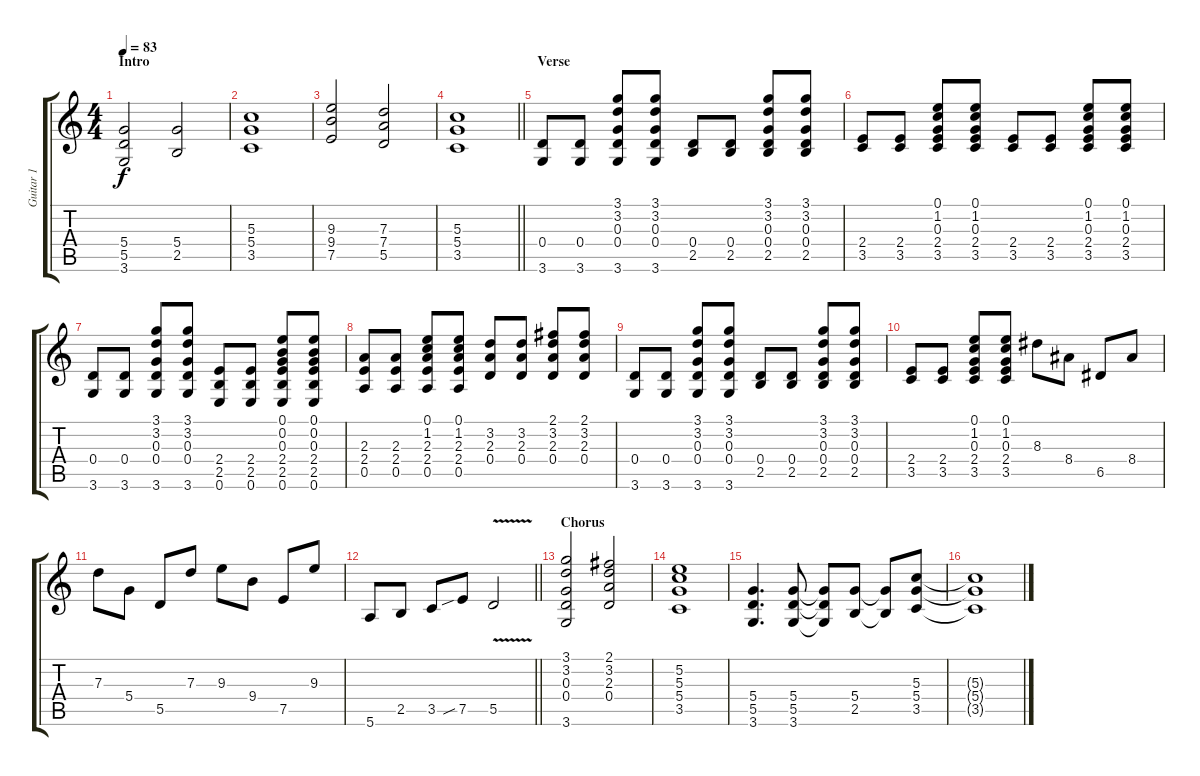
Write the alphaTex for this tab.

\track ("Guitar 1" "Guitar 1") {instrument overdrivenguitar}
\staff {score tabs}
\tuning (E4 B3 G3 D3 A2 E2) {hide}
\ts (4 4)
\section ("" "Intro")
\tempo 83
\clef g2
\ks c
(5.4 5.5 3.6).2{dy f instrument overdrivenguitar} (5.4 2.5).2 |
(5.3 5.4 3.5).1 |
(9.3 9.4 7.5).2 (7.3 7.4 5.5).2 |
\barLineRight lightlight
(5.3 5.4 3.5).1 |
\section ("" "Verse")
(0.4 3.6).8 (0.4 3.6).8 (3.1 3.2 0.3 0.4 3.6).8 (3.1 3.2 0.3 0.4 3.6).8 (0.4 2.5).8 (0.4 2.5).8 (3.1 3.2 0.3 0.4 2.5).8 (3.1 3.2 0.3 0.4 2.5).8 |
(2.4 3.5).8 (2.4 3.5).8 (0.1 1.2 0.3 2.4 3.5).8 (0.1 1.2 0.3 2.4 3.5).8 (2.4 3.5).8 (2.4 3.5).8 (0.1 1.2 0.3 2.4 3.5).8 (0.1 1.2 0.3 2.4 3.5).8 |
(0.4 3.6).8 (0.4 3.6).8 (3.1 3.2 0.3 0.4 3.6).8 (3.1 3.2 0.3 0.4 3.6).8 (2.4 2.5 0.6).8 (2.4 2.5 0.6).8 (0.1 0.2 0.3 2.4 2.5 0.6).8 (0.1 0.2 0.3 2.4 2.5 0.6).8 |
(2.3 2.4 0.5).8 (2.3 2.4 0.5).8 (0.1 1.2 2.3 2.4 0.5).8 (0.1 1.2 2.3 2.4 0.5).8 (3.2 2.3 0.4).8 (3.2 2.3 0.4).8 (2.1 3.2 2.3 0.4).8 (2.1 3.2 2.3 0.4).8 |
(0.4 3.6).8 (0.4 3.6).8 (3.1 3.2 0.3 0.4 3.6).8 (3.1 3.2 0.3 0.4 3.6).8 (0.4 2.5).8 (0.4 2.5).8 (3.1 3.2 0.3 0.4 2.5).8 (3.1 3.2 0.3 0.4 2.5).8 |
(2.4 3.5).8 (2.4 3.5).8 (0.1 1.2 0.3 2.4 3.5).8 (0.1 1.2 0.3 2.4 3.5).8 8.3.8 8.4.8 6.5.8 8.4.8 |
7.3.8 5.4.8 5.5.8 7.3.8 9.3.8 9.4.8 7.5.8 9.3.8 |
\barLineRight lightlight
5.6.8 2.5.8 3.5.8 7.5{sib}.8 5.5{v}.2 |
\section ("" "Chorus")
(3.1 3.2 0.3 0.4 3.6).2 (2.1 3.2 2.3 0.4).2 |
(5.2 5.3 5.4 3.5).1 |
(5.4 5.5 3.6).4{d} (5.4 5.5 3.6).8 (5.4{t} 5.5{t} 3.6{t}).8 (5.4 2.5).8 (5.4{t} 2.5{t}).8 (5.3 5.4 3.5).8 |
(5.3{t} 5.4{t} 3.5{t}).1
